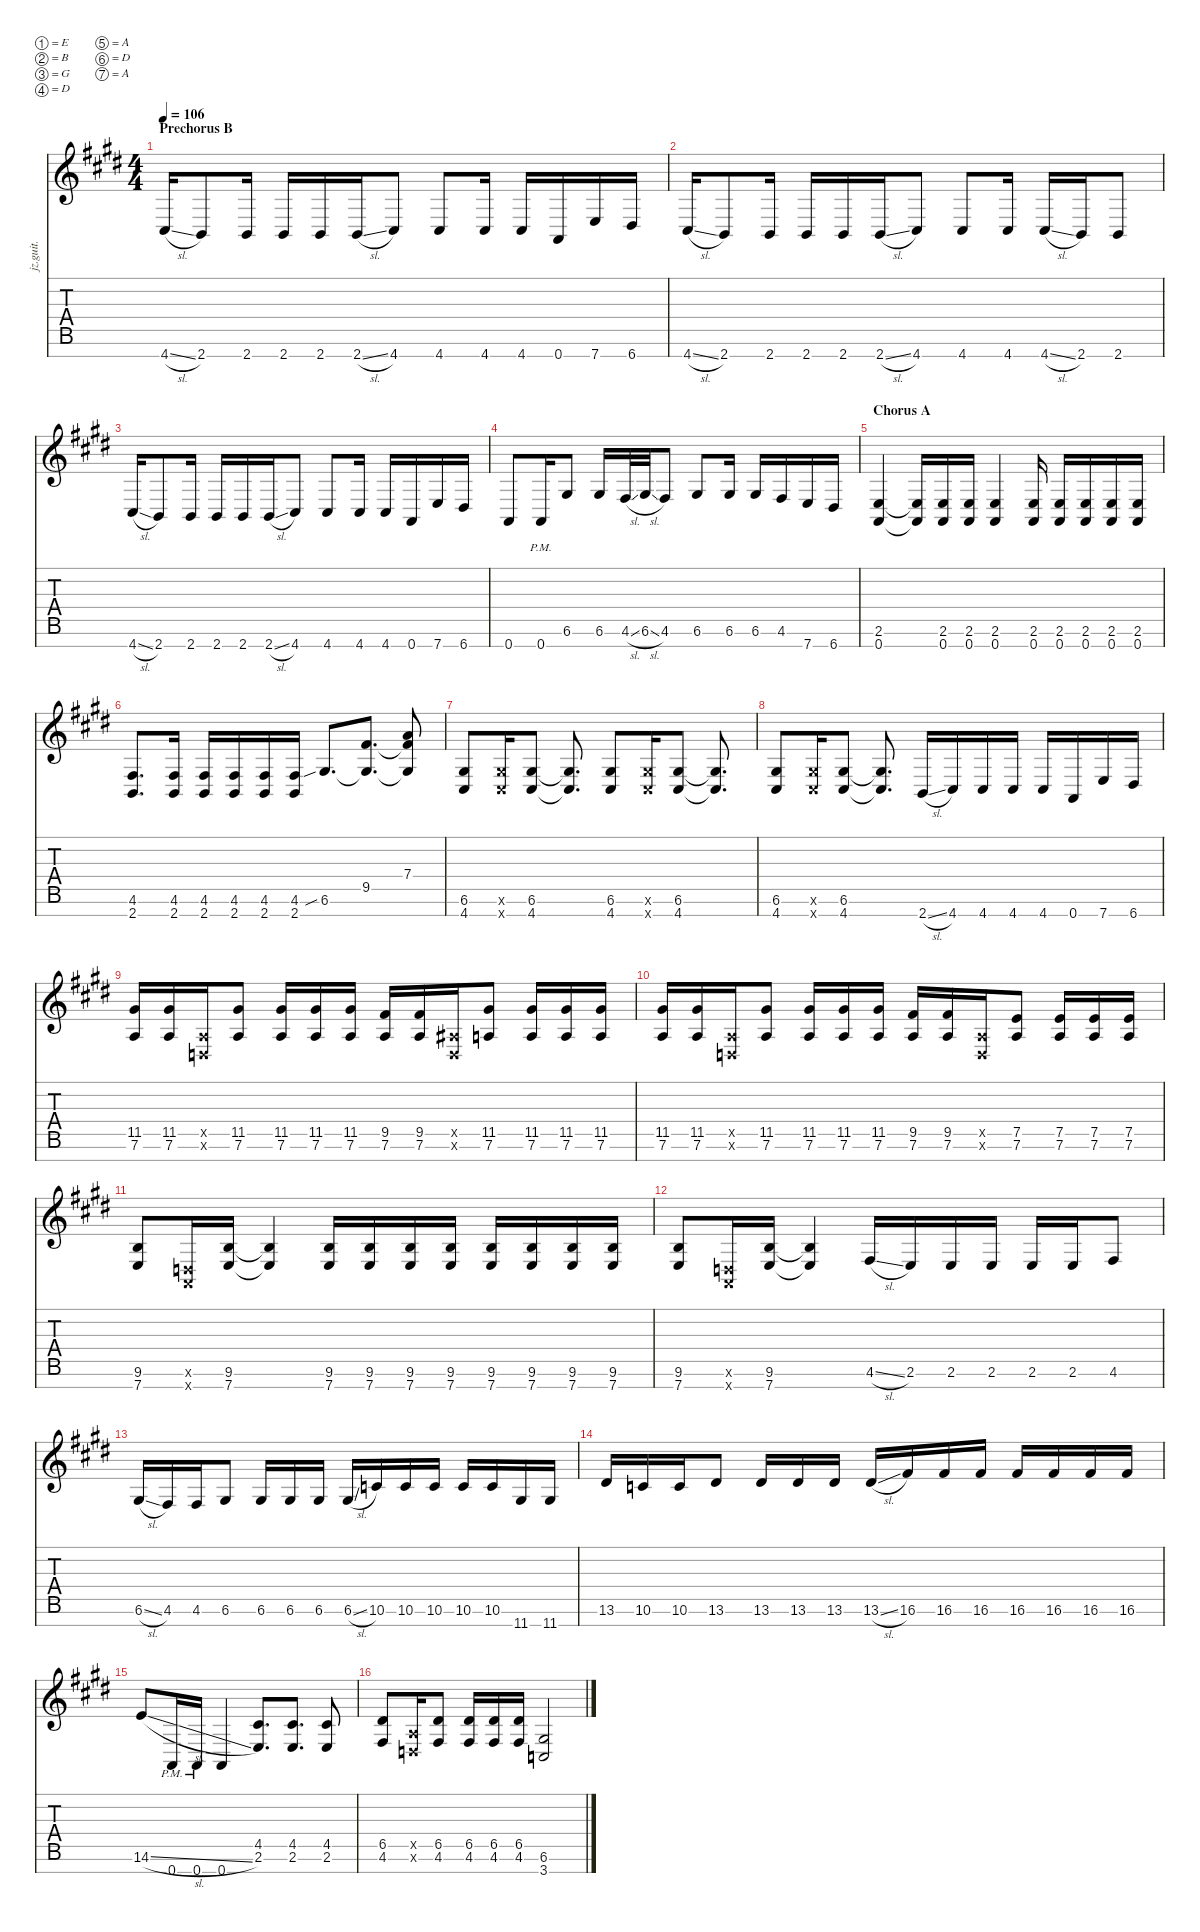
\defaultSystemsLayout 4
\hideDynamics
\bracketExtendMode nobrackets
\otherSystemsTrackNameOrientation horizontal
\track ("Kaoru" "jz.guit.") {defaultSystemsLayout 4 instrument overdrivenguitar}
\staff {score tabs}
\tuning (E4 B3 G3 D3 A2 D2 A1)
\ts (4 4)
\section ("" "Prechorus B")
\tempo 106
\clef g2
\scale
1.20511
\ks c#minor
4.7{sl acc #}.16{dy mf beam Up} 2.7{acc forcenatural}.8{beam Up} 2.7{acc forcenatural}.16{beam Up} 2.7{acc forcenatural}.16{beam Up} 2.7{acc forcenatural}.16{beam Up} 2.7{sl acc forcenatural}.16{beam Up} 4.7{acc #}.8{beam Up} 4.7{acc #}.8{beam Up} 4.7{acc #}.16{beam Up} 4.7{acc #}.16{beam Up} 0.7{acc forcenatural}.16{beam Up} 7.7{acc forcenatural}.16{beam Up} 6.7{acc #}.16{beam Up} |
\scale
0.925737 4.7{sl acc #}.16{beam Up} 2.7{acc forcenatural}.8{beam Up} 2.7{acc forcenatural}.16{beam Up} 2.7{acc forcenatural}.16{beam Up} 2.7{acc forcenatural}.16{beam Up} 2.7{sl acc forcenatural}.16{beam Up} 4.7{acc #}.8{beam Up} 4.7{acc #}.8{beam Up} 4.7{acc #}.16{beam Up} 4.7{sl acc #}.16{beam Up} 2.7{acc forcenatural}.16{beam Up} 2.7{acc forcenatural}.8{beam Up} |
\scale
0.925737 4.7{sl acc #}.16{beam Up} 2.7{acc forcenatural}.8{beam Up} 2.7{acc forcenatural}.16{beam Up} 2.7{acc forcenatural}.16{beam Up} 2.7{acc forcenatural}.16{beam Up} 2.7{sl acc forcenatural}.16{beam Up} 4.7{acc #}.8{beam Up} 4.7{acc #}.8{beam Up} 4.7{acc #}.16{beam Up} 4.7{acc #}.16{beam Up} 0.7{acc forcenatural}.16{beam Up} 7.7{acc forcenatural}.16{beam Up} 6.7{acc #}.16{beam Up} |
\scale
0.943421 0.7{acc forcenatural}.8{beam Up} 0.7{pm acc forcenatural}.16{beam Up} 6.6{acc #}.8{beam Up} 6.6{acc #}.16{beam Up} 4.6{sl acc #}.32{beam Up} 6.6{sl acc #}.32{beam Up} 4.6{acc #}.8{beam Up} 6.6{acc #}.8{beam Up} 6.6{acc #}.16{beam Up} 6.6{acc #}.16{beam Up} 4.6{acc #}.16{beam Up} 7.7{acc forcenatural}.16{beam Up} 6.7{acc #}.16{beam Up} |
\section ("" "Chorus A")
\scale
1.20953 (0.7{acc forcenatural} 2.6{acc forcenatural}).4{beam Up} (0.7{t acc forcenatural} 2.6{t acc forcenatural}).16{beam Up} (0.7{acc forcenatural} 2.6{acc forcenatural}).16{beam Up} (0.7{acc forcenatural} 2.6{acc forcenatural}).16{beam Up} (0.7{acc forcenatural} 2.6{acc forcenatural}).4{beam Up} (0.7{acc forcenatural} 2.6{acc forcenatural}).16{beam Up} (0.7{acc forcenatural} 2.6{acc forcenatural}).16{beam Up} (0.7{acc forcenatural} 2.6{acc forcenatural}).16{beam Up} (0.7{acc forcenatural} 2.6{acc forcenatural}).16{beam Up} (0.7{acc forcenatural} 2.6{acc forcenatural}).16{beam Up} |
\scale
0.930158 (2.7{acc forcenatural} 4.6{acc #}).8{d beam Up} (2.7{acc forcenatural} 4.6{acc #}).16{beam Up} (2.7{acc forcenatural} 4.6{acc #}).16{beam Up} (2.7{acc forcenatural} 4.6{acc #}).16{beam Up} (2.7{acc forcenatural} 4.6{acc #}).16{beam Up} (2.7{acc forcenatural} 4.6{acc #}).16{beam Up} 6.6{sib acc #}.8{d beam Up} (9.5{acc #} 6.6{t acc #}).8{d beam Up} (7.4{acc forcenatural} 6.6{t acc #} 9.5{t acc #}).8{beam Up} |
\scale
0.930158 (4.7{acc #} 6.6{acc #}).8{beam Up} (4.7{x acc #} 6.6{x acc #}).16{beam Up} (4.7{acc #} 6.6{acc #}).8{beam Up} (4.7{t acc #} 6.6{t acc #}).8{d beam Up} (4.7{acc #} 6.6{acc #}).8{beam Up} (4.7{x acc #} 6.6{x acc #}).16{beam Up} (4.7{acc #} 6.6{acc #}).8{beam Up} (4.7{t acc #} 6.6{t acc #}).8{d beam Up} |
\scale
0.930158 (4.7{acc #} 6.6{acc #}).8{beam Up} (4.7{x acc #} 6.6{x acc #}).16{beam Up} (4.7{acc #} 6.6{acc #}).8{beam Up} (4.7{t acc #} 6.6{t acc #}).8{d beam Up} 2.7{sl acc forcenatural}.16{beam Up} 4.7{acc #}.16{beam Up} 4.7{acc #}.16{beam Up} 4.7{acc #}.16{beam Up} 4.7{acc #}.16{beam Up} 0.7{acc forcenatural}.16{beam Up} 7.7{acc forcenatural}.16{beam Up} 6.7{acc #}.16{beam Up} |
\scale
1.20953 (7.6{acc forcenatural} 11.5{acc #}).16{beam Up} (7.6{acc forcenatural} 11.5{acc #}).16{beam Up} (0.6{x acc forcenatural} 0.5{x acc forcenatural}).16{beam Up} (7.6{acc forcenatural} 11.5{acc #}).8{beam Up} (7.6{acc forcenatural} 11.5{acc #}).16{beam Up} (7.6{acc forcenatural} 11.5{acc #}).16{beam Up} (7.6{acc forcenatural} 11.5{acc #}).16{beam Up} (7.6{acc forcenatural} 9.5{acc #}).16{beam Up} (7.6{acc forcenatural} 9.5{acc #}).16{beam Up} (0.6{x acc forcenatural} 1.5{x acc #}).16{beam Up} (7.6{acc forcenatural} 11.5{acc #}).8{beam Up} (7.6{acc forcenatural} 11.5{acc #}).16{beam Up} (7.6{acc forcenatural} 11.5{acc #}).16{beam Up} (7.6{acc forcenatural} 11.5{acc #}).16{beam Up} |
\scale
0.930158 (7.6{acc forcenatural} 11.5{acc #}).16{beam Up} (7.6{acc forcenatural} 11.5{acc #}).16{beam Up} (0.6{x acc forcenatural} 0.5{x acc forcenatural}).16{beam Up} (7.6{acc forcenatural} 11.5{acc #}).8{beam Up} (7.6{acc forcenatural} 11.5{acc #}).16{beam Up} (7.6{acc forcenatural} 11.5{acc #}).16{beam Up} (7.6{acc forcenatural} 11.5{acc #}).16{beam Up} (7.6{acc forcenatural} 9.5{acc #}).16{beam Up} (7.6{acc forcenatural} 9.5{acc #}).16{beam Up} (0.6{x acc forcenatural} 0.5{x acc forcenatural}).16{beam Up} (7.6{acc forcenatural} 7.5{acc forcenatural}).8{beam Up} (7.6{acc forcenatural} 7.5{acc forcenatural}).16{beam Up} (7.6{acc forcenatural} 7.5{acc forcenatural}).16{beam Up} (7.5{acc forcenatural} 7.6{acc forcenatural}).16{beam Up} |
\scale
0.930158 (9.6{acc forcenatural} 7.7{acc forcenatural}).8{beam Up} (0.6{x acc forcenatural} 0.7{x acc forcenatural}).16{beam Up} (9.6{acc forcenatural} 7.7{acc forcenatural}).16{beam Up} (7.7{t acc forcenatural} 9.6{t acc forcenatural}).4{beam Up} (9.6{acc forcenatural} 7.7{acc forcenatural}).16{beam Up} (9.6{acc forcenatural} 7.7{acc forcenatural}).16{beam Up} (9.6{acc forcenatural} 7.7{acc forcenatural}).16{beam Up} (9.6{acc forcenatural} 7.7{acc forcenatural}).16{beam Up} (9.6{acc forcenatural} 7.7{acc forcenatural}).16{beam Up} (9.6{acc forcenatural} 7.7{acc forcenatural}).16{beam Up} (9.6{acc forcenatural} 7.7{acc forcenatural}).16{beam Up} (9.6{acc forcenatural} 7.7{acc forcenatural}).16{beam Up} |
\scale
0.930158 (9.6{acc forcenatural} 7.7{acc forcenatural}).8{beam Up} (0.6{x acc forcenatural} 0.7{x acc forcenatural}).16{beam Up} (9.6{acc forcenatural} 7.7{acc forcenatural}).16{beam Up} (7.7{t acc forcenatural} 9.6{t acc forcenatural}).4{beam Up} 4.6{sl acc #}.16{beam Up} 2.6{acc forcenatural}.16{beam Up} 2.6{acc forcenatural}.16{beam Up} 2.6{acc forcenatural}.16{beam Up} 2.6{acc forcenatural}.16{beam Up} 2.6{acc forcenatural}.16{beam Up} 4.6{acc #}.8{beam Up} |
\scale
1.20511 6.6{sl acc #}.16{beam Up} 4.6{acc #}.16{beam Up} 4.6{acc #}.16{beam Up} 6.6{acc #}.8{beam Up} 6.6{acc #}.16{beam Up} 6.6{acc #}.16{beam Up} 6.6{acc #}.16{beam Up} 6.6{sl acc #}.16{beam Up} 10.6{acc forcenatural}.16{beam Up} 10.6{acc forcenatural}.16{beam Up} 10.6{acc forcenatural}.16{beam Up} 10.6{acc forcenatural}.16{beam Up} 10.6{acc forcenatural}.16{beam Up} 11.7{acc #}.16{beam Up} 11.7{acc #}.16{beam Up} |
\scale
0.925737 13.6{acc #}.16{beam Up} 10.6{acc forcenatural}.16{beam Up} 10.6{acc forcenatural}.16{beam Up} 13.6{acc #}.8{beam Up} 13.6{acc #}.16{beam Up} 13.6{acc #}.16{beam Up} 13.6{acc #}.16{beam Up} 13.6{sl acc #}.16{beam Up} 16.6{acc #}.16{beam Up} 16.6{acc #}.16{beam Up} 16.6{acc #}.16{beam Up} 16.6{acc #}.16{beam Up} 16.6{acc #}.16{beam Up} 16.6{acc #}.16{beam Up} 16.6{acc #}.16{beam Up} |
\scale
0.925737 14.6{sl acc forcenatural}.8{beam Up} 0.7{pm acc forcenatural}.16{beam Up} 0.7{pm acc forcenatural}.16{beam Up} 0.7{acc forcenatural}.4{beam Up} (2.6{acc forcenatural} 4.5{acc #}).8{d beam Up} (2.6{acc forcenatural} 4.5{acc #}).8{d beam Up} (2.6{acc forcenatural} 4.5{acc #}).8{beam Up} |
\scale
0.943421 (4.6{acc #} 6.5{acc #}).8{beam Up} (0.6{x acc forcenatural} 0.5{x acc forcenatural}).16{beam Up} (4.6{acc #} 6.5{acc #}).8{beam Up} (4.6{acc #} 6.5{acc #}).16{beam Up} (4.6{acc #} 6.5{acc #}).16{beam Up} (4.6{acc #} 6.5{acc #}).16{beam Up} (3.7{acc forcenatural} 6.6{acc #}).2{beam Up}
